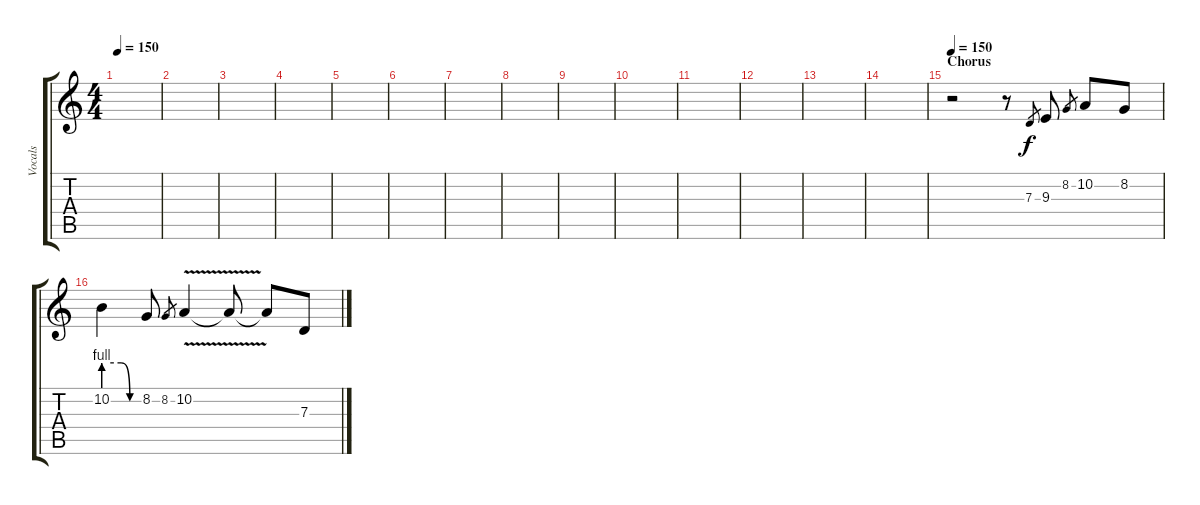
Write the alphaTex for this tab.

\track ("Vocals" "Vocals") {instrument lead2sawtooth}
\staff {score tabs}
\tuning (E4 B3 G3 D3 A2 E2) {hide}
\ts (4 4)
\tempo 150
\clef g2
\ks c
|
|
|
|
|
|
|
|
|
|
|
|
|
|
\section ("" "Chorus")
\tempo 150
r.2 r.8 7.3.8{gr} 9.3.8 8.2.8{gr} 10.2.8 8.2.8 |
10.2{be (custom 0 4 30 4 45 0 60 0)}.4 8.2.8 8.2.8{gr} 10.2{v}.4 10.2{t}.8 10.2{t}.8 7.3.8
